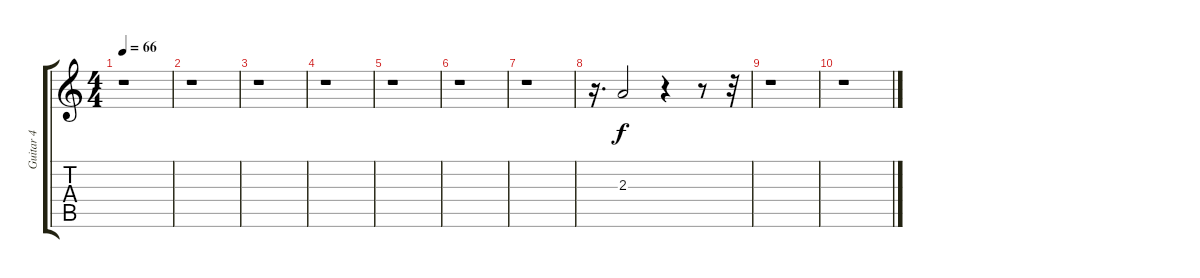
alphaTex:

\track ("Guitar 4" "Guitar 4") {instrument acousticguitarnylon}
\staff {score tabs}
\tuning (E4 B3 G3 D3 A2 E2) {hide}
\ts (4 4)
\tempo 66
\clef g2
\ks c
r.1{dy f} |
r.1 |
r.1 |
r.1 |
r.1 |
r.1 |
r.1 |
r.16{d} 2.3.2 r.4 r.8 r.32 |
r.1 |
r.1
